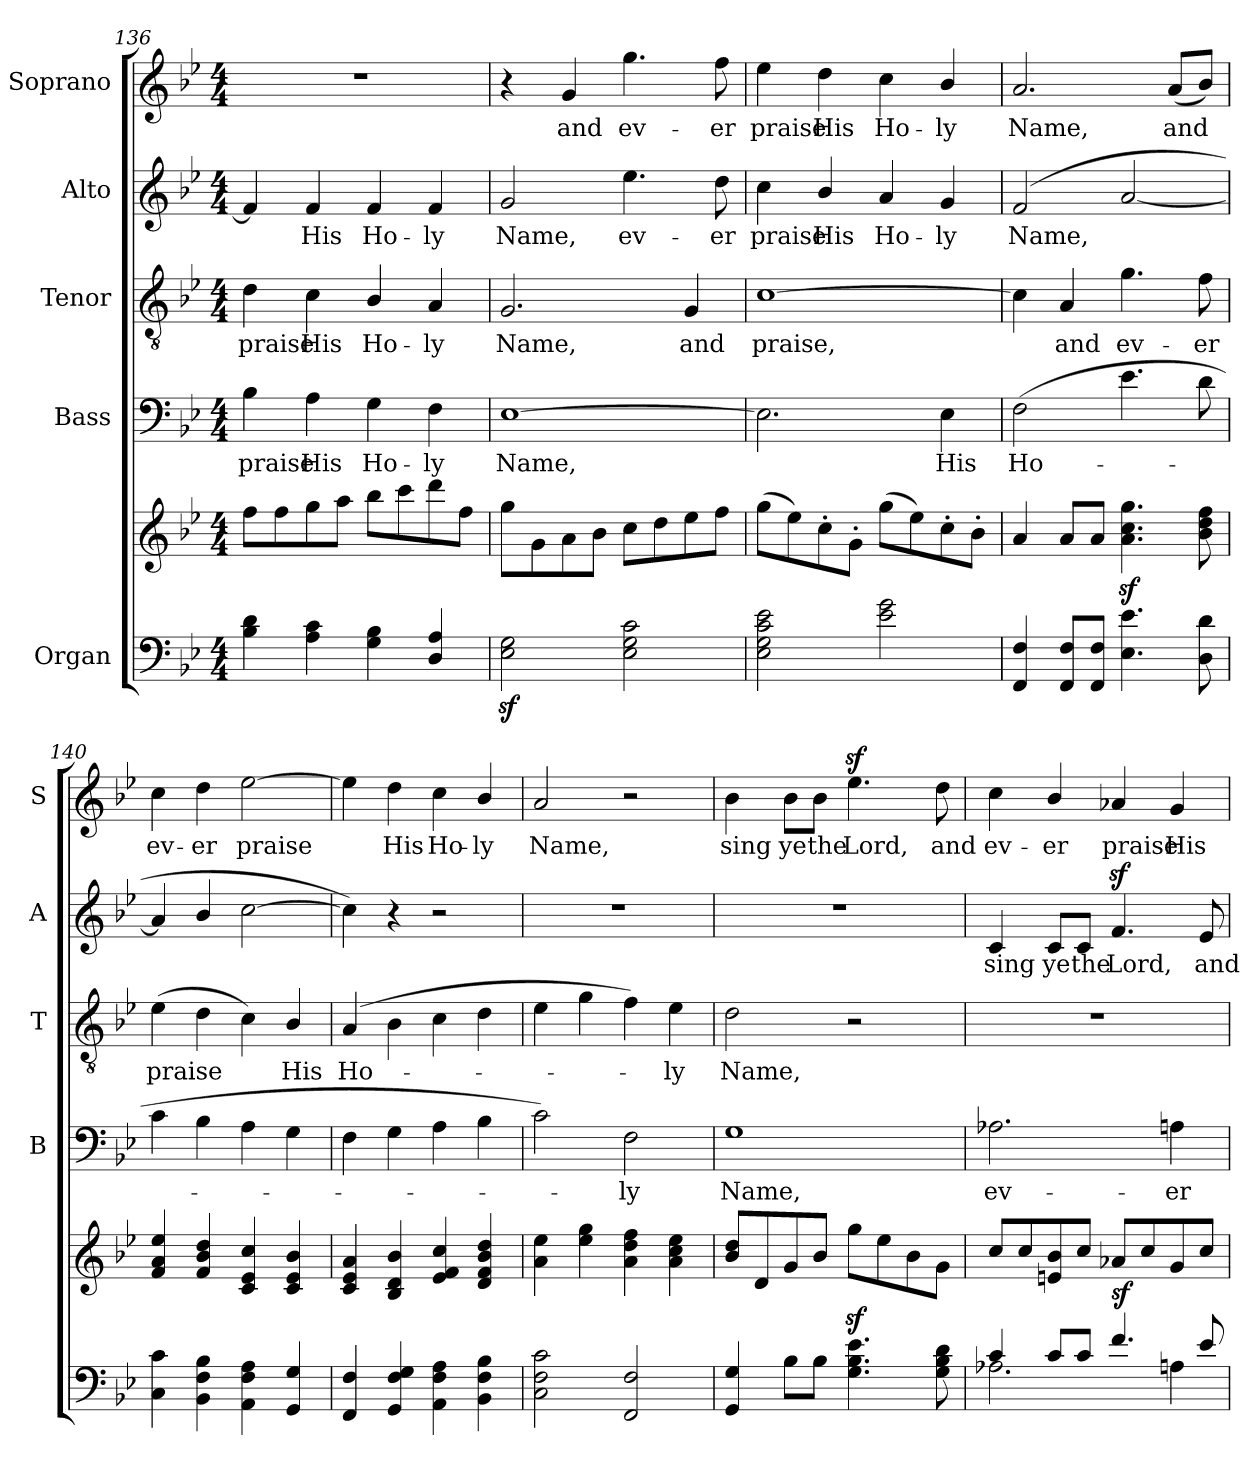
**kern	**kern	**dynam	**kern	**text	**kern	**text	**kern	**text	**kern	**text
*part5	*part5	*part5	*part4	*part4	*part3	*part3	*part2	*part2	*part1	*part1
*staff6	*staff5	*staff5/6	*staff4	*staff4	*staff3	*staff3	*staff2	*staff2	*staff1	*staff1
*I"Organ	*	*	*I"Bass	*	*I"Tenor	*	*I"Alto	*	*I"Soprano	*
*	*	*	*I'B	*	*I'T	*	*I'A	*	*I'S	*
*clefF4	*clefG2	*	*clefF4	*	*clefGv2	*	*clefG2	*	*clefG2	*
*k[b-e-]	*k[b-e-]	*	*k[b-e-]	*	*k[b-e-]	*	*k[b-e-]	*	*k[b-e-]	*
*B-:	*B-:	*	*B-:	*	*B-:	*	*B-:	*	*B-:	*
*M4/4	*M4/4	*	*M4/4	*	*M4/4	*	*M4/4	*	*M4/4	*
=136	=136	=136	=136	=136	=136	=136	=136	=136	=136	=136
!	!	!	!	!LO:LY:b	!	!LO:LY:b	!	!	!	!
4B-\ 4d\	8ff\L	.	4B-\	praise	4d\	praise	4f/]	.	1r	.
.	8ff\	.	.	.	.	.	.	.	.	.
!	!	!	!	!LO:LY:b	!	!LO:LY:b	!	!LO:LY:b	!	!
4A\ 4c\	8gg\	.	4A\	His	4c\	His	4f/	His	.	.
.	8aa\J	.	.	.	.	.	.	.	.	.
!	!	!	!	!LO:LY:b	!	!LO:LY:b	!	!LO:LY:b	!	!
4G\ 4B-\	8bb-\L	.	4G\	Ho-	4B-/	Ho-	4f/	Ho-	.	.
.	8ccc\	.	.	.	.	.	.	.	.	.
!	!	!	!	!LO:LY:b	!	!LO:LY:b	!	!LO:LY:b	!	!
4D/ 4A/	8ddd\	.	4F\	-ly	4A/	-ly	4f/	-ly	.	.
.	8ff\J	.	.	.	.	.	.	.	.	.
=137	=137	=137	=137	=137	=137	=137	=137	=137	=137	=137
!	!	!	!	!LO:LY:b	!	!LO:LY:b	!	!LO:LY:b	!	!
2E-\z< 2G\z<	8gg\L	.	[1E-	Name,	2.G/	Name,	2g/	Name,	4r	.
.	8g\	.	.	.	.	.	.	.	.	.
!	!	!	!	!	!	!	!	!	!	!LO:LY:b
.	8a\	.	.	.	.	.	.	.	4g/	and
.	8b-\J	.	.	.	.	.	.	.	.	.
!	!	!	!	!	!	!	!	!LO:LY:b	!	!LO:LY:b
2E-\ 2G\ 2c\	8cc\L	.	.	.	.	.	4.ee-\	ev-	4.gg\	ev-
.	8dd\	.	.	.	.	.	.	.	.	.
!	!	!	!	!	!	!LO:LY:b	!	!	!	!
.	8ee-\	.	.	.	4G/	and	.	.	.	.
!	!	!	!	!	!	!	!	!LO:LY:b	!	!LO:LY:b
.	8ff\J	.	.	.	.	.	8dd\	-er	8ff\	-er
=138	=138	=138	=138	=138	=138	=138	=138	=138	=138	=138
!	!	!	!	!	!	!LO:LY:b	!	!LO:LY:b	!	!LO:LY:b
2E-\ 2G\ 2c\ 2e-\	(>8gg\L	.	2.E-\]	.	[1c	praise,	4cc\	praise	4ee-\	praise
.	8ee-\)	.	.	.	.	.	.	.	.	.
!	!	!	!	!	!	!	!	!LO:LY:b	!	!LO:LY:b
.	8cc'\	.	.	.	.	.	4b-/	His	4dd\	His
.	8g'\J	.	.	.	.	.	.	.	.	.
!	!	!	!	!	!	!	!	!LO:LY:b	!	!LO:LY:b
2e-\ 2g\	(>8gg\L	.	.	.	.	.	4a/	Ho-	4cc\	Ho-
.	8ee-\)	.	.	.	.	.	.	.	.	.
!	!	!	!	!LO:LY:b	!	!	!	!LO:LY:b	!	!LO:LY:b
.	8cc'\	.	4E-\	His	.	.	4g/	-ly	4b-/	-ly
.	8b-'\J	.	.	.	.	.	.	.	.	.
=139	=139	=139	=139	=139	=139	=139	=139	=139	=139	=139
!	!	!	!	!LO:LY:b	!	!	!	!LO:LY:b	!	!LO:LY:b
4FF/ 4F/	4a/	.	(>2F\	Ho-	4c\]	.	(<2f/	Name,	2.a/	Name,
!	!	!	!	!	!	!LO:LY:b	!	!	!	!
8FF/ 8F/L	8a/L	.	.	.	4A/	and	.	.	.	.
8FF/ 8F/J	8a/J	.	.	.	.	.	.	.	.	.
!	!	!	!	!	!	!LO:LY:b	!	!	!	!
4.E-\ 4.e-\	4.a\z< 4.cc\z< 4.gg\z<	.	4.e-\	.	4.g\	ev-	[2a/	.	.	.
!	!	!	!	!	!	!	!	!	!	!LO:LY:b
.	.	.	.	.	.	.	.	.	(<8a/L	and
!	!	!	!	!	!	!LO:LY:b	!	!	!	!
8D\ 8d\	8b-\ 8dd\ 8ff\	.	8d\	.	8f\	-er	.	.	8b-/J)	.
!!LO:PB:g=z
=140	=140	=140	=140	=140	=140	=140	=140	=140	=140	=140
!	!	!	!	!	!	!LO:LY:b	!	!	!	!LO:LY:b
4C\ 4c\	4f/ 4a/ 4ee-/	.	4c\	.	(>4e-\	praise	4a/]	.	4cc\	ev-
!	!	!	!	!	!	!	!	!	!	!LO:LY:b
4BB-\ 4F\ 4B-\	4f/ 4b-/ 4dd/	.	4B-\	.	4d\	.	4b-/	.	4dd\	-er
!	!	!	!	!	!	!	!	!	!	!LO:LY:b
4AA\ 4F\ 4A\	4c/ 4e-/ 4cc/	.	4A\	.	4c\)	.	[2cc\	.	[2ee-\	praise
!	!	!	!	!	!	!LO:LY:b	!	!	!	!
4GG/ 4G/	4c/ 4e-/ 4b-/	.	4G\	.	4B-/	His	.	.	.	.
=141	=141	=141	=141	=141	=141	=141	=141	=141	=141	=141
!	!	!	!	!	!	!LO:LY:b	!	!	!	!
4FF/ 4F/	4c/ 4e-/ 4a/	.	4F\	.	(>4A/	Ho-	4cc\])	.	4ee-\]	.
!	!	!	!	!	!	!	!	!	!	!LO:LY:b
4GG/ 4F/ 4G/	4B-/ 4d/ 4b-/	.	4G\	.	4B-\	.	4r	.	4dd\	His
!	!	!	!	!	!	!	!	!	!	!LO:LY:b
4AA\ 4F\ 4A\	4e-/ 4f/ 4cc/	.	4A\	.	4c\	.	2r	.	4cc\	Ho-
!	!	!	!	!	!	!	!	!	!	!LO:LY:b
4BB-\ 4F\ 4B-\	4d/ 4f/ 4b-/ 4dd/	.	4B-\	.	4d\	.	.	.	4b-/	-ly
=142	=142	=142	=142	=142	=142	=142	=142	=142	=142	=142
!	!	!	!	!	!	!	!	!	!	!LO:LY:b
2C\ 2F\ 2c\	4a\ 4ee-\	.	2c\)	.	4e-\	.	1r	.	2a/	Name,
.	4ee-\ 4gg\	.	.	.	4g\	.	.	.	.	.
!	!	!	!	!LO:LY:b	!	!	!	!	!	!
2FF/ 2F/	4a\ 4dd\ 4ff\	.	2F\	ly	4f\)	.	.	.	2r	.
!	!	!	!	!	!	!LO:LY:b	!	!	!	!
.	4a\ 4cc\ 4ee-\	.	.	.	4e-\	ly	.	.	.	.
=143	=143	=143	=143	=143	=143	=143	=143	=143	=143	=143
!	!	!	!	!LO:LY:b	!	!LO:LY:b	!	!	!	!LO:LY:b
4GG/ 4G/	8b-/ 8dd/L	.	1G	Name,	2d\	Name,	1r	.	4b-\	sing
.	8d/	.	.	.	.	.	.	.	.	.
!	!	!	!	!	!	!	!	!	!	!LO:LY:b
8B-\L	8g/	.	.	.	.	.	.	.	8b-\L	ye
!	!	!	!	!	!	!	!	!	!	!LO:LY:b
8B-\J	8b-/J	.	.	.	.	.	.	.	8b-\J	the
!	!	!	!	!	!	!	!	!	!	!LO:LY:b
4.G\ 4.B-\ 4.e-\	8ggz<\L	.	.	.	2r	.	.	.	4.ee-z<\	Lord,
.	8ee-\	.	.	.	.	.	.	.	.	.
.	8b-\	.	.	.	.	.	.	.	.	.
!	!	!	!	!	!	!	!	!	!	!LO:LY:b
8G\ 8B-\ 8d\	8g\J	.	.	.	.	.	.	.	8dd\	and
!!LO:LB:g=z
=144	=144	=144	=144	=144	=144	=144	=144	=144	=144	=144
*^	*^	*	*	*	*	*	*	*	*	*
!	!	!	!	!	!	!LO:LY:b	!	!	!	!LO:LY:b	!	!LO:LY:b
4c/	2.A-X\	8cc/L	1ryy	.	2.A-X\	ev-	1r	.	4c/	sing	4cc\	ev-
.	.	8cc/	.	.	.	.	.	.	.	.	.	.
!	!	!	!	!	!	!	!	!	!	!LO:LY:b	!	!LO:LY:b
8c/L	.	8en/ 8b-/	.	.	.	.	.	.	8c/L	ye	4b-/	-er
!	!	!	!	!	!	!	!	!	!	!LO:LY:b	!	!
8c/J	.	8cc/J	.	.	.	.	.	.	8c/J	the	.	.
!	!	!	!	!LO:DY:b	!	!	!	!	!	!LO:LY:b	!	!LO:LY:b
4.f/	.	8a-X/L	.	sf	.	.	.	.	4.fz</	Lord,	4a-X/	praise
.	.	8cc/	.	.	.	.	.	.	.	.	.	.
!	!	!	!	!	!	!LO:LY:b	!	!	!	!	!	!LO:LY:b
.	4An\	8g/	.	.	4An\	-er	.	.	.	.	4g/	His
!	!	!	!	!	!	!	!	!	!	!LO:LY:b	!	!
8e-i/	.	8cc/J	.	.	.	.	.	.	8e-/	and	.	.
*v	*v	*	*	*	*	*	*	*	*	*	*	*
*	*v	*v	*	*	*	*	*	*	*	*	*
=	=	=	=	=	=	=	=	=	=	=
*-	*-	*-	*-	*-	*-	*-	*-	*-	*-	*-
